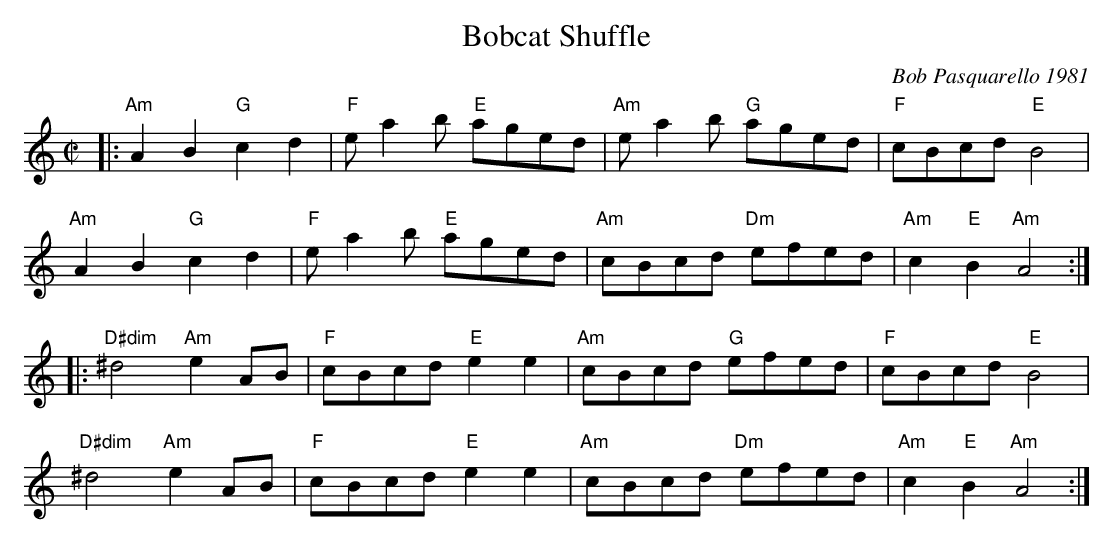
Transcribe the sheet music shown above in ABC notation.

X:1
T:Bobcat Shuffle
C:Bob Pasquarello 1981
L:1/8
M:C|
K:Am
|: "Am"A2B2"G"c2d2 |"F"ea2b "E"aged|"Am"ea2b "G"aged|"F"cBcd "E"B4|
"Am"A2B2"G"c2d2 |"F"ea2b "E"aged|"Am"cBcd "Dm"efed | "Am"c2"E"B2"Am"A4:|
|:"D#dim"^d4"Am"e2AB| "F"cBcd"E"e2e2 |"Am"cBcd "G"efed|"F"cBcd"E"B4|
"D#dim"^d4"Am"e2AB| "F"cBcd"E"e2e2 |"Am"cBcd "Dm"efed| "Am"c2"E"B2"Am"A4:|
